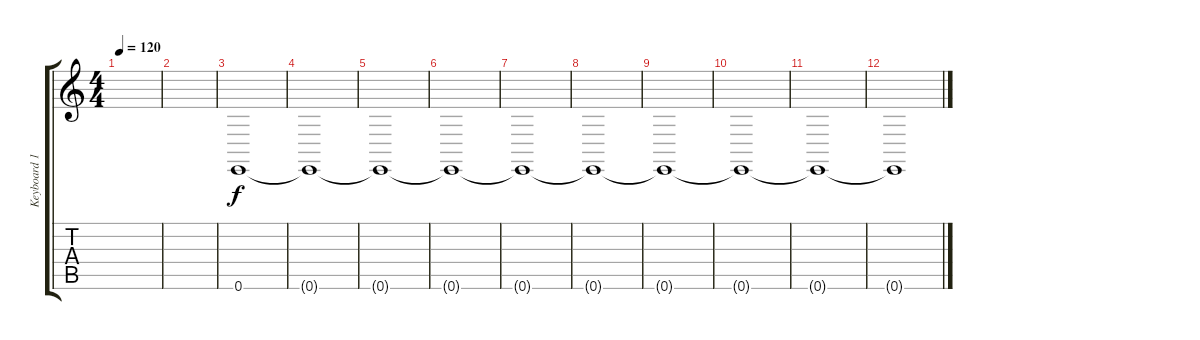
\track ("Keyboard 1" "Keyboard 1") {instrument stringensemble1}
\staff {score tabs}
\tuning (E4 B3 G3 D3 A2 E2) {hide}
\ts (4 4)
\tempo 120
\clef g2
\ks c
|
|
0.6.1 |
0.6{t}.1 |
0.6{t}.1 |
0.6{t}.1 |
0.6{t}.1 |
0.6{t}.1 |
0.6{t}.1 |
0.6{t}.1 |
0.6{t}.1 |
0.6{t}.1
